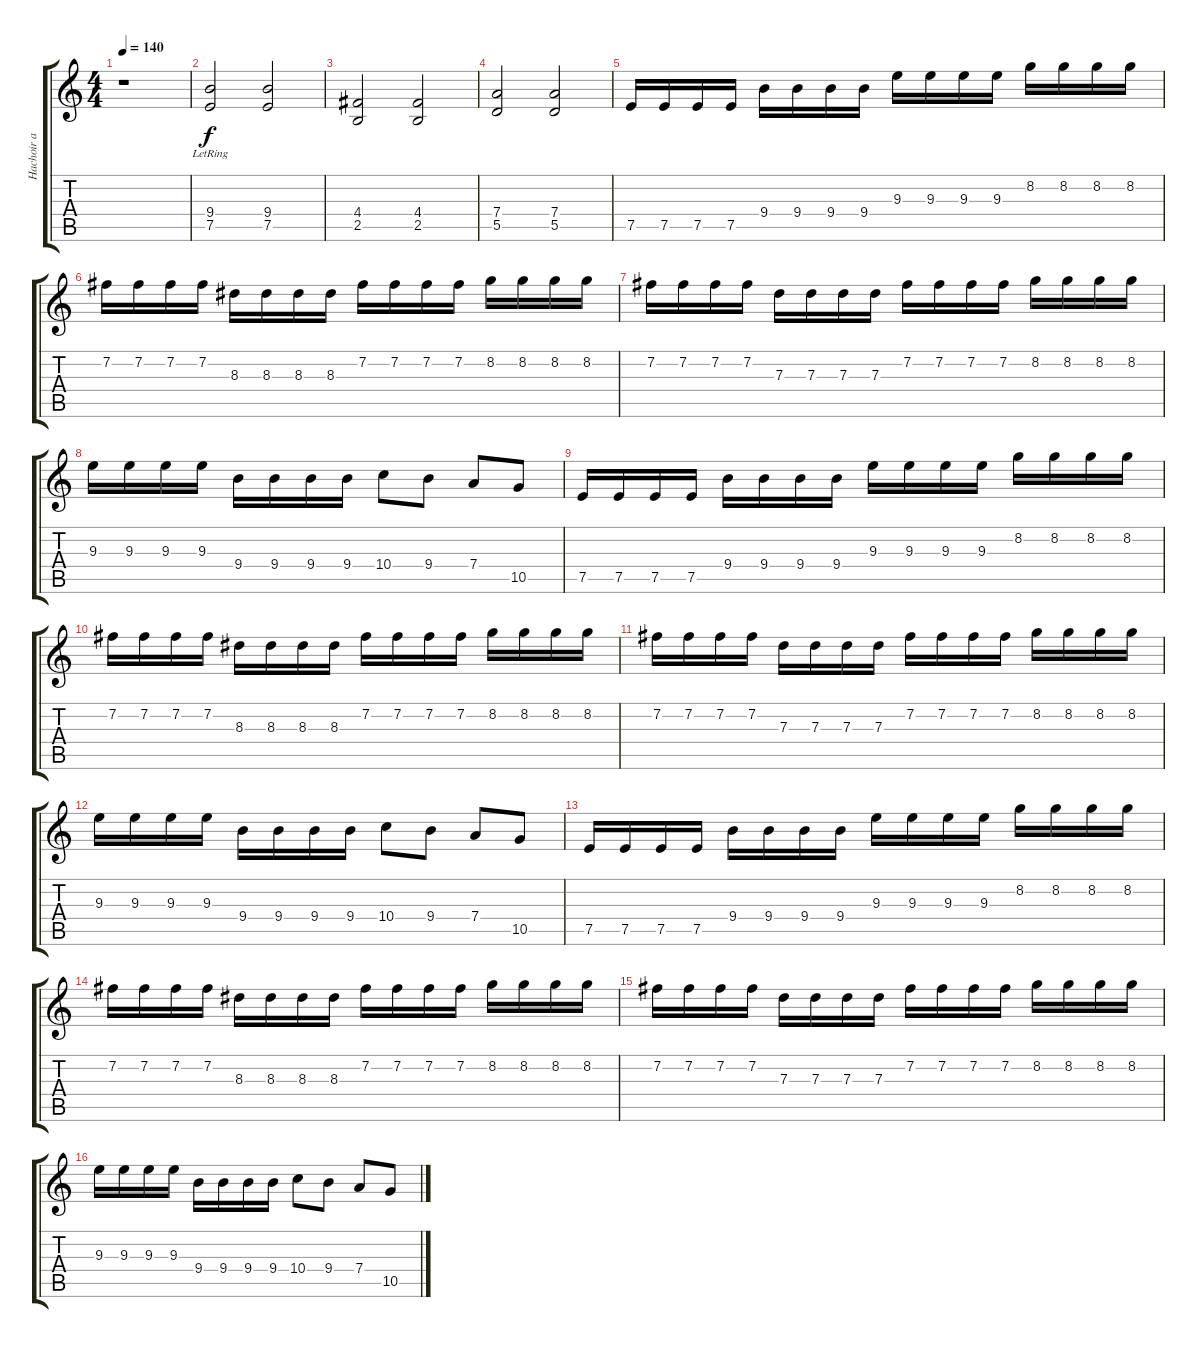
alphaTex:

\track ("Hachoir a Elfes" "Hachoir a ") {instrument distortionguitar}
\staff {score tabs}
\tuning (E4 B3 G3 D3 A2 E2) {hide}
\ts (4 4)
\tempo 140
\clef g2
\ks c
r.1{dy f instrument distortionguitar} |
(9.4 7.5{lr}).2 (9.4 7.5).2 |
(4.4 2.5).2 (4.4 2.5).2 |
(7.4 5.5).2 (7.4 5.5).2 |
7.5.16 7.5.16 7.5.16 7.5.16 9.4.16 9.4.16 9.4.16 9.4.16 9.3.16 9.3.16 9.3.16 9.3.16 8.2.16 8.2.16 8.2.16 8.2.16 |
7.2.16 7.2.16 7.2.16 7.2.16 8.3.16 8.3.16 8.3.16 8.3.16 7.2.16 7.2.16 7.2.16 7.2.16 8.2.16 8.2.16 8.2.16 8.2.16 |
7.2.16 7.2.16 7.2.16 7.2.16 7.3.16 7.3.16 7.3.16 7.3.16 7.2.16 7.2.16 7.2.16 7.2.16 8.2.16 8.2.16 8.2.16 8.2.16 |
9.3.16 9.3.16 9.3.16 9.3.16 9.4.16 9.4.16 9.4.16 9.4.16 10.4.8 9.4.8 7.4.8 10.5.8 |
7.5.16 7.5.16 7.5.16 7.5.16 9.4.16 9.4.16 9.4.16 9.4.16 9.3.16 9.3.16 9.3.16 9.3.16 8.2.16 8.2.16 8.2.16 8.2.16 |
7.2.16 7.2.16 7.2.16 7.2.16 8.3.16 8.3.16 8.3.16 8.3.16 7.2.16 7.2.16 7.2.16 7.2.16 8.2.16 8.2.16 8.2.16 8.2.16 |
7.2.16 7.2.16 7.2.16 7.2.16 7.3.16 7.3.16 7.3.16 7.3.16 7.2.16 7.2.16 7.2.16 7.2.16 8.2.16 8.2.16 8.2.16 8.2.16 |
9.3.16 9.3.16 9.3.16 9.3.16 9.4.16 9.4.16 9.4.16 9.4.16 10.4.8 9.4.8 7.4.8 10.5.8 |
7.5.16 7.5.16 7.5.16 7.5.16 9.4.16 9.4.16 9.4.16 9.4.16 9.3.16 9.3.16 9.3.16 9.3.16 8.2.16 8.2.16 8.2.16 8.2.16 |
7.2.16 7.2.16 7.2.16 7.2.16 8.3.16 8.3.16 8.3.16 8.3.16 7.2.16 7.2.16 7.2.16 7.2.16 8.2.16 8.2.16 8.2.16 8.2.16 |
7.2.16 7.2.16 7.2.16 7.2.16 7.3.16 7.3.16 7.3.16 7.3.16 7.2.16 7.2.16 7.2.16 7.2.16 8.2.16 8.2.16 8.2.16 8.2.16 |
9.3.16 9.3.16 9.3.16 9.3.16 9.4.16 9.4.16 9.4.16 9.4.16 10.4.8 9.4.8 7.4.8 10.5.8
